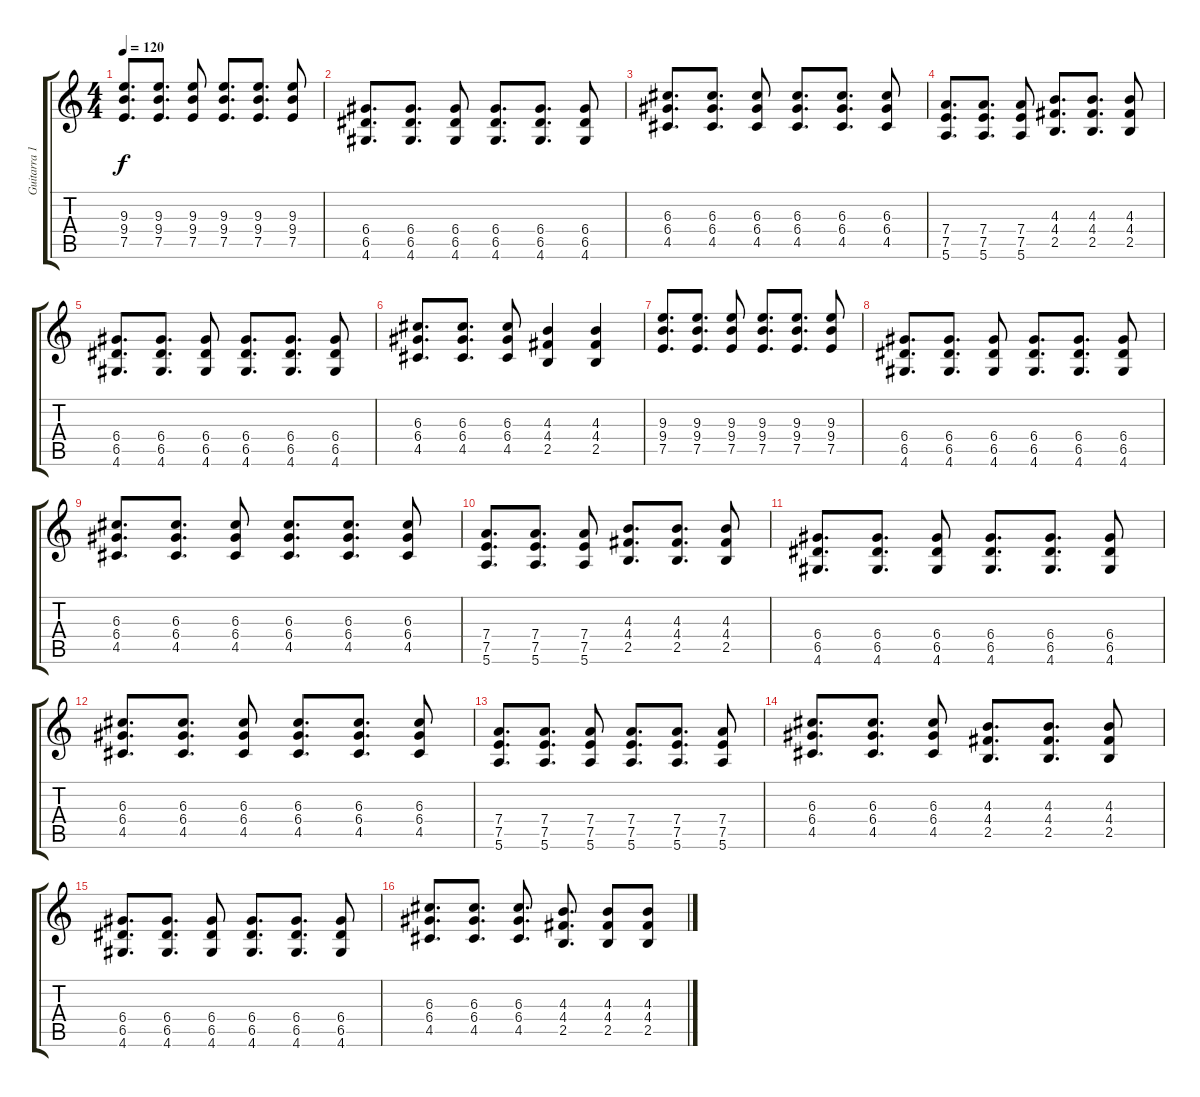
\track ("Guitarra 1 (Alexis Korfiatis)" "Guitarra 1") {instrument distortionguitar}
\staff {score tabs}
\tuning (E4 B3 G3 D3 A2 E2) {hide}
\ts (4 4)
\tempo 120
\clef g2
\ks c
(9.3 9.4 7.5).8{d dy f} (9.3 9.4 7.5).8{d} (9.3 9.4 7.5).8 (9.3 9.4 7.5).8{d} (9.3 9.4 7.5).8{d} (9.3 9.4 7.5).8 |
(6.4 6.5 4.6).8{d} (6.4 6.5 4.6).8{d} (6.4 6.5 4.6).8 (6.4 6.5 4.6).8{d} (6.4 6.5 4.6).8{d} (6.4 6.5 4.6).8 |
(6.3 6.4 4.5).8{d} (6.3 6.4 4.5).8{d} (6.3 6.4 4.5).8 (6.3 6.4 4.5).8{d} (6.3 6.4 4.5).8{d} (6.3 6.4 4.5).8 |
(7.4 7.5 5.6).8{d} (7.4 7.5 5.6).8{d} (7.4 7.5 5.6).8 (4.3 4.4 2.5).8{d} (4.3 4.4 2.5).8{d} (4.3 4.4 2.5).8 |
(6.4 6.5 4.6).8{d} (6.4 6.5 4.6).8{d} (6.4 6.5 4.6).8 (6.4 6.5 4.6).8{d} (6.4 6.5 4.6).8{d} (6.4 6.5 4.6).8 |
(6.3 6.4 4.5).8{d} (6.3 6.4 4.5).8{d} (6.3 6.4 4.5).8 (4.3 4.4 2.5).4 (4.3 4.4 2.5).4 |
(9.3 9.4 7.5).8{d} (9.3 9.4 7.5).8{d} (9.3 9.4 7.5).8 (9.3 9.4 7.5).8{d} (9.3 9.4 7.5).8{d} (9.3 9.4 7.5).8 |
(6.4 6.5 4.6).8{d} (6.4 6.5 4.6).8{d} (6.4 6.5 4.6).8 (6.4 6.5 4.6).8{d} (6.4 6.5 4.6).8{d} (6.4 6.5 4.6).8 |
(6.3 6.4 4.5).8{d} (6.3 6.4 4.5).8{d} (6.3 6.4 4.5).8 (6.3 6.4 4.5).8{d} (6.3 6.4 4.5).8{d} (6.3 6.4 4.5).8 |
(7.4 7.5 5.6).8{d} (7.4 7.5 5.6).8{d} (7.4 7.5 5.6).8 (4.3 4.4 2.5).8{d} (4.3 4.4 2.5).8{d} (4.3 4.4 2.5).8 |
(6.4 6.5 4.6).8{d} (6.4 6.5 4.6).8{d} (6.4 6.5 4.6).8 (6.4 6.5 4.6).8{d} (6.4 6.5 4.6).8{d} (6.4 6.5 4.6).8 |
(6.3 6.4 4.5).8{d} (6.3 6.4 4.5).8{d} (6.3 6.4 4.5).8 (6.3 6.4 4.5).8{d} (6.3 6.4 4.5).8{d} (6.3 6.4 4.5).8 |
(7.4 7.5 5.6).8{d} (7.4 7.5 5.6).8{d} (7.4 7.5 5.6).8 (7.4 7.5 5.6).8{d} (7.4 7.5 5.6).8{d} (7.4 7.5 5.6).8 |
(6.3 6.4 4.5).8{d} (6.3 6.4 4.5).8{d} (6.3 6.4 4.5).8 (4.3 4.4 2.5).8{d} (4.3 4.4 2.5).8{d} (4.3 4.4 2.5).8 |
(6.4 6.5 4.6).8{d} (6.4 6.5 4.6).8{d} (6.4 6.5 4.6).8 (6.4 6.5 4.6).8{d} (6.4 6.5 4.6).8{d} (6.4 6.5 4.6).8 |
(6.3 6.4 4.5).8{d} (6.3 6.4 4.5).8{d} (6.3 6.4 4.5).8{d} (4.3 4.4 2.5).8{d} (4.3 4.4 2.5).8 (4.3 4.4 2.5).8
